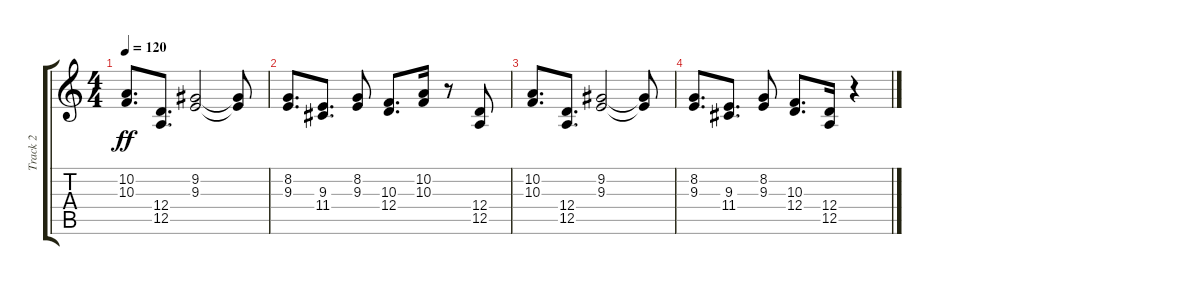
\track ("Track 2" "Track 2") {instrument stringensemble1}
\staff {score tabs}
\tuning (E4 B3 G3 D3 A2 E2) {hide}
\ts (4 4)
\tempo 120
\clef g2
\ks c
(10.2 10.3).8{d dy ff} (12.4 12.5).8{d} (9.2 9.3).2 (9.2{t} 9.3{t}).8 |
(8.2 9.3).8{d} (9.3 11.4).8{d} (8.2 9.3).8 (10.3 12.4).8{d} (10.2 10.3).16 r.8 (12.4 12.5).8 |
(10.2 10.3).8{d} (12.4 12.5).8{d} (9.2 9.3).2 (9.2{t} 9.3{t}).8 |
(8.2 9.3).8{d} (9.3 11.4).8{d} (8.2 9.3).8 (10.3 12.4).8{d} (12.4 12.5).16 r.4
